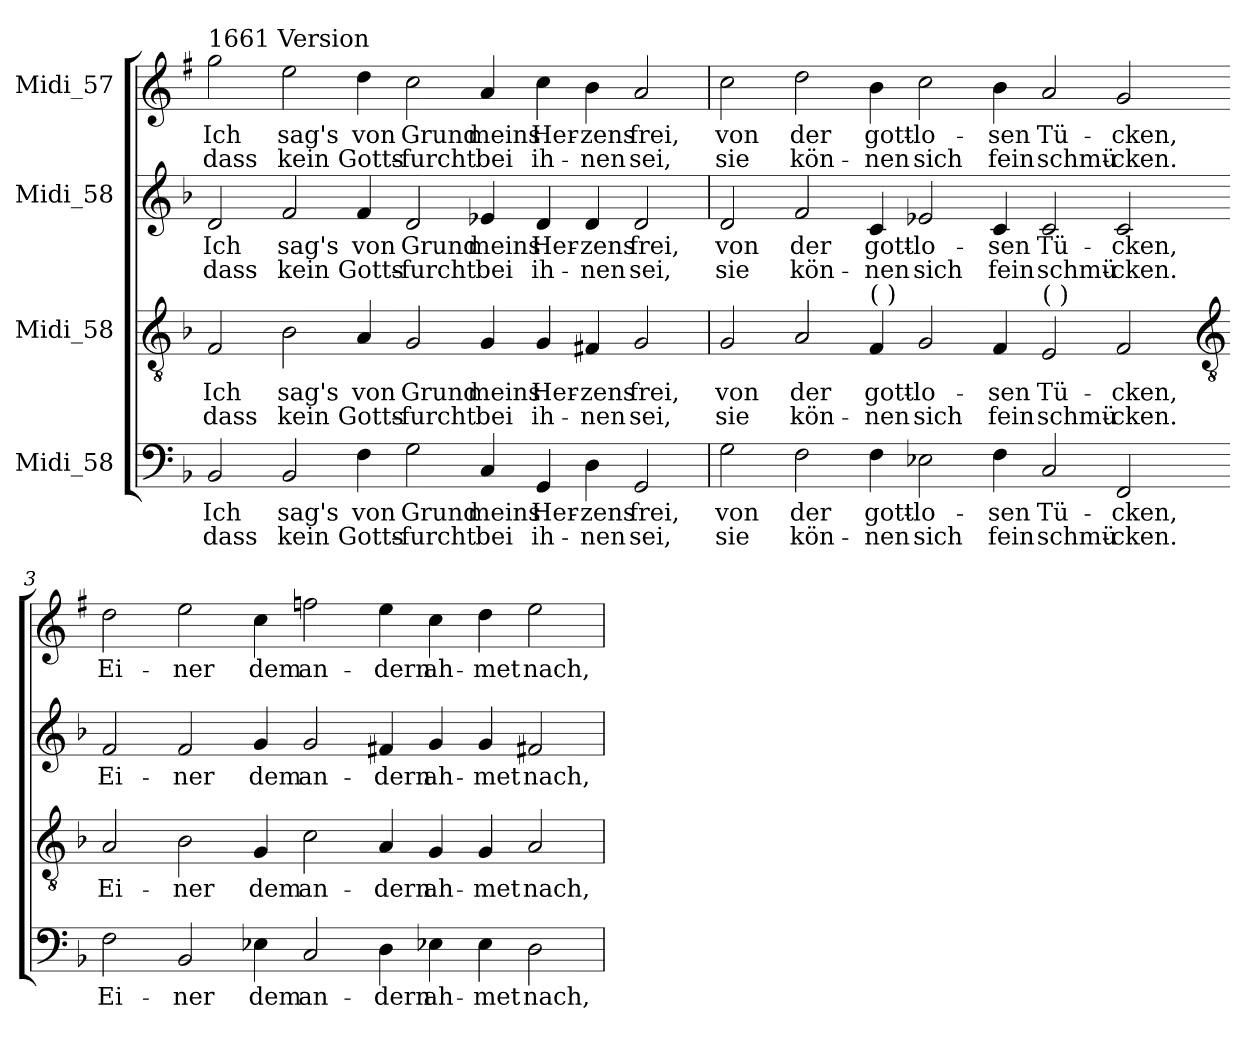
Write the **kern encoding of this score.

**kern	**text	**text	**kern	**text	**text	**kern	**text	**text	**kern	**text	**text
*part4	*part4	*part4	*part3	*part3	*part3	*part2	*part2	*part2	*part1	*part1	*part1
*staff4	*staff4	*staff4	*staff3	*staff3	*staff3	*staff2	*staff2	*staff2	*staff1	*staff1	*staff1
*I"Midi_58	*	*	*I"Midi_58	*	*	*I"Midi_58	*	*	*I"Midi_57	*	*
*clefF4	*	*	*clefGv2	*	*	*clefG2	*	*	*clefG2	*	*
*	*	*	*	*	*	*	*	*	*ITrd1c2	*	*
*k[b-]	*	*	*k[b-]	*	*	*k[b-]	*	*	*k[b-]	*	*
*F:	*	*	*F:	*	*	*F:	*	*	*F:	*	*
=1	=1	=1	=1	=1	=1	=1	=1	=1	=1	=1	=1
!	!	!	!	!	!	!	!	!	!LO:TX:a:t=1661 Version	!	!
!	!LO:LY:b	!LO:LY:b	!	!LO:LY:b	!LO:LY:b	!	!LO:LY:b	!LO:LY:b	!	!LO:LY:b	!LO:LY:b
2BB-	Ich	dass	2F	Ich	dass	2d	Ich	dass	2ff	Ich	dass
!	!LO:LY:b	!LO:LY:b	!	!LO:LY:b	!LO:LY:b	!	!LO:LY:b	!LO:LY:b	!	!LO:LY:b	!LO:LY:b
2BB-	sag's	kein	2B-	sag's	kein	2f	sag's	kein	2dd	sag's	kein
!	!LO:LY:b	!LO:LY:b	!	!LO:LY:b	!LO:LY:b	!	!LO:LY:b	!LO:LY:b	!	!LO:LY:b	!LO:LY:b
4F	von	Gotts-	4A	von	Gotts-	4f	von	Gotts-	4cc	von	Gotts-
!	!LO:LY:b	!LO:LY:b	!	!LO:LY:b	!LO:LY:b	!	!LO:LY:b	!LO:LY:b	!	!LO:LY:b	!LO:LY:b
2G	-Grund	furcht	2G	-Grund	furcht	2d	-Grund	furcht	2b-	-Grund	furcht
!	!LO:LY:b	!LO:LY:b	!	!LO:LY:b	!LO:LY:b	!	!LO:LY:b	!LO:LY:b	!	!LO:LY:b	!LO:LY:b
4C	meins	bei	4G	meins	bei	4e-X	meins	bei	4g	meins	bei
!	!LO:LY:b	!LO:LY:b	!	!LO:LY:b	!LO:LY:b	!	!LO:LY:b	!LO:LY:b	!	!LO:LY:b	!LO:LY:b
4GG	Her-	-ih-	4G	Her-	-ih-	4d	Her-	-ih-	4b-	Her-	-ih-
!	!LO:LY:b	!LO:LY:b	!	!LO:LY:b	!LO:LY:b	!	!LO:LY:b	!LO:LY:b	!	!LO:LY:b	!LO:LY:b
4D	-zens	nen	4F#X	-zens	nen	4d	-zens	nen	4a	-zens	nen
!	!LO:LY:b	!LO:LY:b	!	!LO:LY:b	!LO:LY:b	!	!LO:LY:b	!LO:LY:b	!	!LO:LY:b	!LO:LY:b
2GG	frei,	sei,	2G	frei,	sei,	2d	frei,	sei,	2g	frei,	sei,
=2	=2	=2	=2	=2	=2	=2	=2	=2	=2	=2	=2
!	!LO:LY:b	!LO:LY:b	!	!LO:LY:b	!LO:LY:b	!	!LO:LY:b	!LO:LY:b	!	!LO:LY:b	!LO:LY:b
2G	von	sie	2G	von	sie	2d	von	sie	2b-	von	sie
!	!LO:LY:b	!LO:LY:b	!	!LO:LY:b	!LO:LY:b	!	!LO:LY:b	!LO:LY:b	!	!LO:LY:b	!LO:LY:b
2F	der	kön-	2A	der	kön-	2f	der	kön-	2cc	der	kön-
!	!	!	!LO:TX:a:t=(  )	!	!	!	!	!	!	!	!
!	!LO:LY:b	!LO:LY:b	!	!LO:LY:b	!LO:LY:b	!	!LO:LY:b	!LO:LY:b	!	!LO:LY:b	!LO:LY:b
4F	-gott-	-nen	4F	-gott-	-nen	4c	-gott-	-nen	4a	-gott-	-nen
!	!LO:LY:b	!LO:LY:b	!	!LO:LY:b	!LO:LY:b	!	!LO:LY:b	!LO:LY:b	!	!LO:LY:b	!LO:LY:b
2E-X	lo-	-sich	2G	lo-	-sich	2e-X	lo-	-sich	2b-	lo-	-sich
!	!LO:LY:b	!LO:LY:b	!	!LO:LY:b	!LO:LY:b	!	!LO:LY:b	!LO:LY:b	!	!LO:LY:b	!LO:LY:b
4F	sen	fein	4F	sen	fein	4c	sen	fein	4a	sen	fein
!	!	!	!LO:TX:a:t=(  )	!	!	!	!	!	!	!	!
!	!LO:LY:b	!LO:LY:b	!	!LO:LY:b	!LO:LY:b	!	!LO:LY:b	!LO:LY:b	!	!LO:LY:b	!LO:LY:b
2C	Tü-	-schmü-	2E	Tü-	-schmü-	2c	Tü-	-schmü-	2g	Tü-	-schmü-
!	!LO:LY:b	!LO:LY:b	!	!LO:LY:b	!LO:LY:b	!	!LO:LY:b	!LO:LY:b	!	!LO:LY:b	!LO:LY:b
2FF	-cken,	cken.	2F	-cken,	cken.	2c	-cken,	cken.	2f	-cken,	cken.
!!LO:LB:g=z
=3-	=3-	=3-	=3-	=3-	=3-	=3-	=3-	=3-	=3-	=3-	=3-
*	*	*	*clefGv2	*	*	*	*	*	*	*	*
!	!LO:LY:b	!	!	!LO:LY:b	!	!	!LO:LY:b	!	!	!LO:LY:b	!
2F	Ei-	.	2A	Ei-	.	2f	Ei-	.	2cc	Ei-	.
!	!LO:LY:b	!	!	!LO:LY:b	!	!	!LO:LY:b	!	!	!LO:LY:b	!
2BB-	-ner	.	2B-	-ner	.	2f	-ner	.	2dd	-ner	.
!	!LO:LY:b	!	!	!LO:LY:b	!	!	!LO:LY:b	!	!	!LO:LY:b	!
4E-X	dem	.	4G	dem	.	4g	dem	.	4b-	dem	.
!	!LO:LY:b	!	!	!LO:LY:b	!	!	!LO:LY:b	!	!	!LO:LY:b	!
2C	an-	.	2c	an-	.	2g	an-	.	2ee-X	an-	.
!	!LO:LY:b	!	!	!LO:LY:b	!	!	!LO:LY:b	!	!	!LO:LY:b	!
4D	-dern	.	4A	-dern	.	4f#X	-dern	.	4dd	-dern	.
!	!LO:LY:b	!	!	!LO:LY:b	!	!	!LO:LY:b	!	!	!LO:LY:b	!
4E-X	ah-	.	4G	ah-	.	4g	ah-	.	4b-	ah-	.
!	!LO:LY:b	!	!	!LO:LY:b	!	!	!LO:LY:b	!	!	!LO:LY:b	!
4E-	-met	.	4G	-met	.	4g	-met	.	4cc	-met	.
!	!LO:LY:b	!	!	!LO:LY:b	!	!	!LO:LY:b	!	!	!LO:LY:b	!
2D	nach,	.	2A	nach,	.	2f#X	nach,	.	2dd	nach,	.
=	=	=	=	=	=	=	=	=	=	=	=
*-	*-	*-	*-	*-	*-	*-	*-	*-	*-	*-	*-
